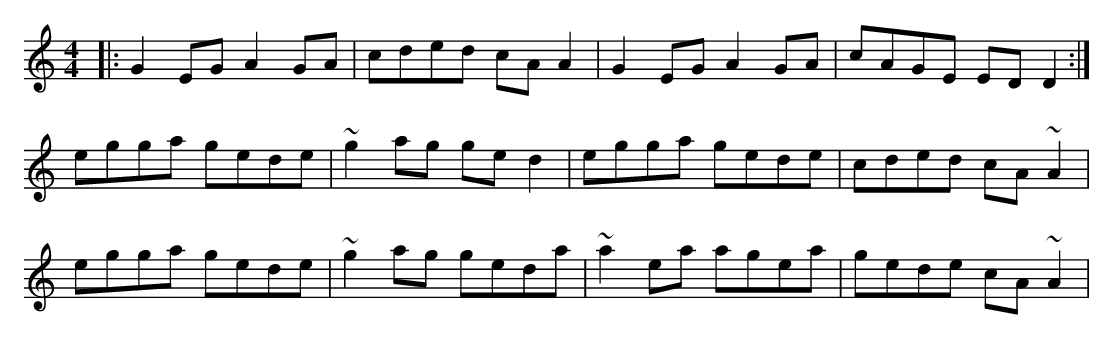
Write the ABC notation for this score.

X:1
M:4/4
K:C
|:G2EG A2GA|cded cAA2|G2EG A2GA|cAGE EDD2:|
egga gede|~g2ag ged2|egga gede|cded cA~A2|
egga gede|~g2ag geda|~a2ea agea|gede cA~A2|
